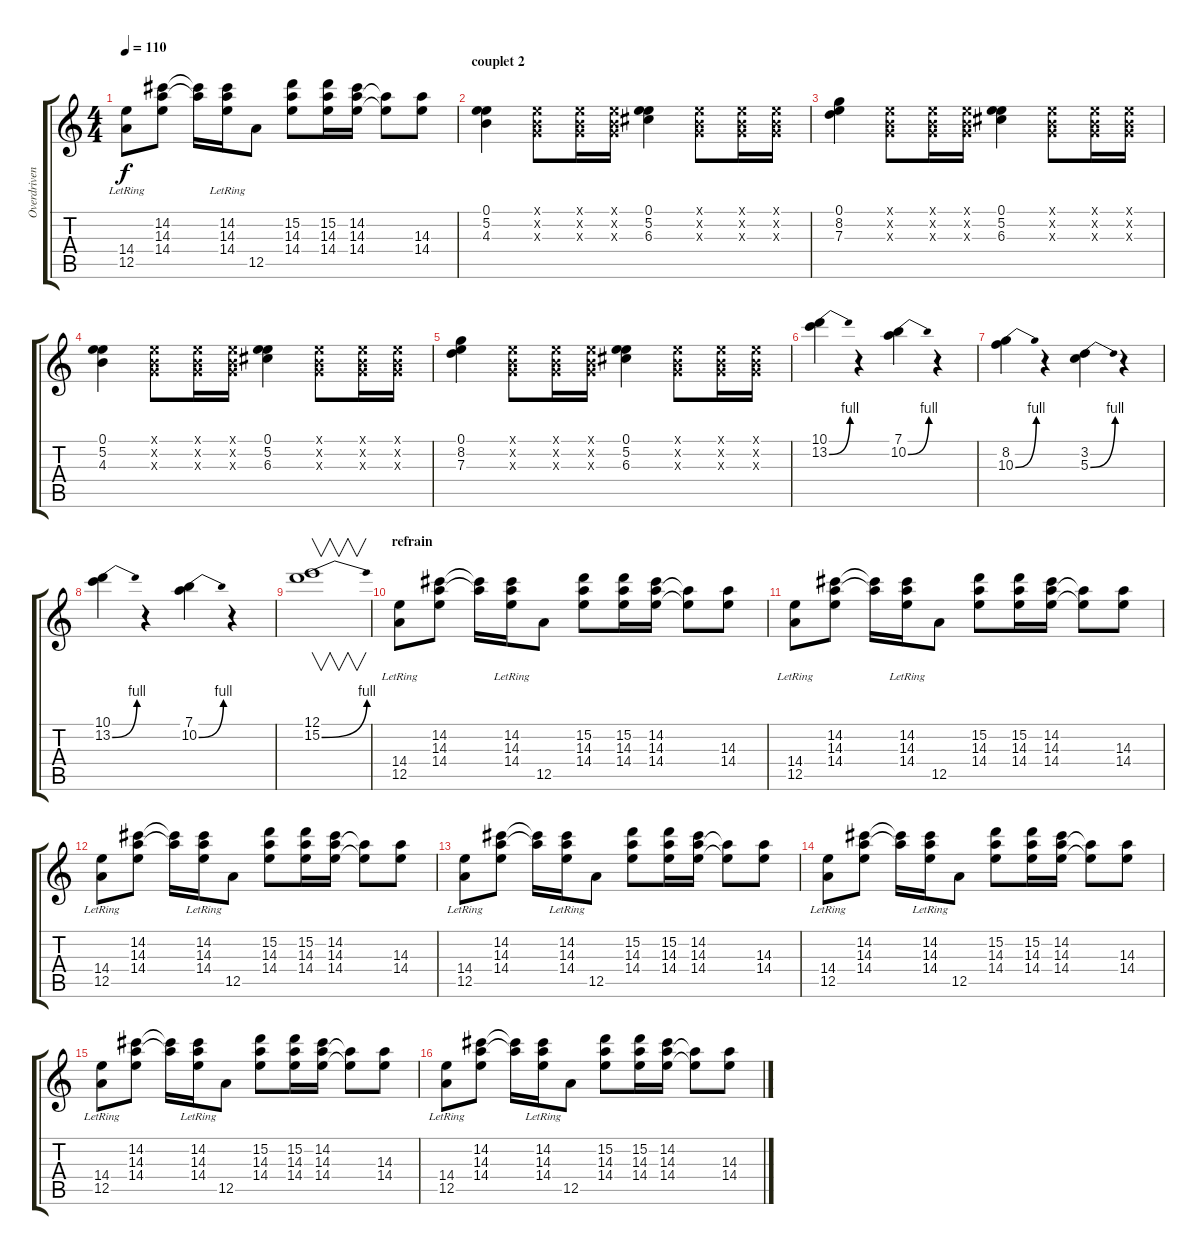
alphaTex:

\track ("Overdriven Guitar 2" "Overdriven") {instrument overdrivenguitar}
\staff {score tabs}
\tuning (E4 B3 G3 D3 A2 E2) {hide}
\ts (4 4)
\tempo 110
\clef g2
\ks c
(14.4{lr} 12.5{lr}).8{dy f} (14.2 14.3 14.4).8 (14.2{t} 14.3{t}).16 (14.2{lr} 14.3{lr} 14.4).16 12.5.8 (15.2 14.3 14.4).8 (15.2 14.3 14.4).16 (14.2 14.3 14.4).16 (14.3{t} 14.4{t}).8 (14.3 14.4).8 |
\section ("" "couplet 2")
(0.1 5.2 4.3).4 (0.1{x} 0.2{x} 0.3{x}).8 (0.1{x} 0.2{x} 0.3{x}).16 (0.1{x} 0.2{x} 0.3{x}).16 (0.1 5.2 6.3).4 (0.1{x} 0.2{x} 0.3{x}).8 (0.1{x} 0.2{x} 0.3{x}).16 (0.1{x} 0.2{x} 0.3{x}).16 |
(0.1 8.2 7.3).4 (0.1{x} 0.2{x} 0.3{x}).8 (0.1{x} 0.2{x} 0.3{x}).16 (0.1{x} 0.2{x} 0.3{x}).16 (0.1 5.2 6.3).4 (0.1{x} 0.2{x} 0.3{x}).8 (0.1{x} 0.2{x} 0.3{x}).16 (0.1{x} 0.2{x} 0.3{x}).16 |
(0.1 5.2 4.3).4 (0.1{x} 0.2{x} 0.3{x}).8 (0.1{x} 0.2{x} 0.3{x}).16 (0.1{x} 0.2{x} 0.3{x}).16 (0.1 5.2 6.3).4 (0.1{x} 0.2{x} 0.3{x}).8 (0.1{x} 0.2{x} 0.3{x}).16 (0.1{x} 0.2{x} 0.3{x}).16 |
(0.1 8.2 7.3).4 (0.1{x} 0.2{x} 0.3{x}).8 (0.1{x} 0.2{x} 0.3{x}).16 (0.1{x} 0.2{x} 0.3{x}).16 (0.1 5.2 6.3).4 (0.1{x} 0.2{x} 0.3{x}).8 (0.1{x} 0.2{x} 0.3{x}).16 (0.1{x} 0.2{x} 0.3{x}).16 |
(10.1 13.2{be (bend 0 0 60 4)}).4 r.4 (7.1 10.2{be (bend 0 0 60 4)}).4 r.4 |
(8.2 10.3{be (bend 0 0 60 4)}).4 r.4 (3.2 5.3{be (bend 0 0 60 4)}).4 r.4 |
(10.1 13.2{be (bend 0 0 60 4)}).4 r.4 (7.1 10.2{be (bend 0 0 60 4)}).4 r.4 |
(12.1 15.2{be (bend 0 0 60 4)}).1{v} |
\section ("" "refrain")
(14.4{lr} 12.5{lr}).8 (14.2 14.3 14.4).8 (14.2{t} 14.3{t}).16 (14.2{lr} 14.3{lr} 14.4).16 12.5.8 (15.2 14.3 14.4).8 (15.2 14.3 14.4).16 (14.2 14.3 14.4).16 (14.3{t} 14.4{t}).8 (14.3 14.4).8 |
(14.4{lr} 12.5{lr}).8 (14.2 14.3 14.4).8 (14.2{t} 14.3{t}).16 (14.2{lr} 14.3{lr} 14.4).16 12.5.8 (15.2 14.3 14.4).8 (15.2 14.3 14.4).16 (14.2 14.3 14.4).16 (14.3{t} 14.4{t}).8 (14.3 14.4).8 |
(14.4{lr} 12.5{lr}).8 (14.2 14.3 14.4).8 (14.2{t} 14.3{t}).16 (14.2{lr} 14.3{lr} 14.4).16 12.5.8 (15.2 14.3 14.4).8 (15.2 14.3 14.4).16 (14.2 14.3 14.4).16 (14.3{t} 14.4{t}).8 (14.3 14.4).8 |
(14.4{lr} 12.5{lr}).8 (14.2 14.3 14.4).8 (14.2{t} 14.3{t}).16 (14.2{lr} 14.3{lr} 14.4).16 12.5.8 (15.2 14.3 14.4).8 (15.2 14.3 14.4).16 (14.2 14.3 14.4).16 (14.3{t} 14.4{t}).8 (14.3 14.4).8 |
(14.4{lr} 12.5{lr}).8 (14.2 14.3 14.4).8 (14.2{t} 14.3{t}).16 (14.2{lr} 14.3{lr} 14.4).16 12.5.8 (15.2 14.3 14.4).8 (15.2 14.3 14.4).16 (14.2 14.3 14.4).16 (14.3{t} 14.4{t}).8 (14.3 14.4).8 |
(14.4{lr} 12.5{lr}).8 (14.2 14.3 14.4).8 (14.2{t} 14.3{t}).16 (14.2{lr} 14.3{lr} 14.4).16 12.5.8 (15.2 14.3 14.4).8 (15.2 14.3 14.4).16 (14.2 14.3 14.4).16 (14.3{t} 14.4{t}).8 (14.3 14.4).8 |
(14.4{lr} 12.5{lr}).8 (14.2 14.3 14.4).8 (14.2{t} 14.3{t}).16 (14.2{lr} 14.3{lr} 14.4).16 12.5.8 (15.2 14.3 14.4).8 (15.2 14.3 14.4).16 (14.2 14.3 14.4).16 (14.3{t} 14.4{t}).8 (14.3 14.4).8
